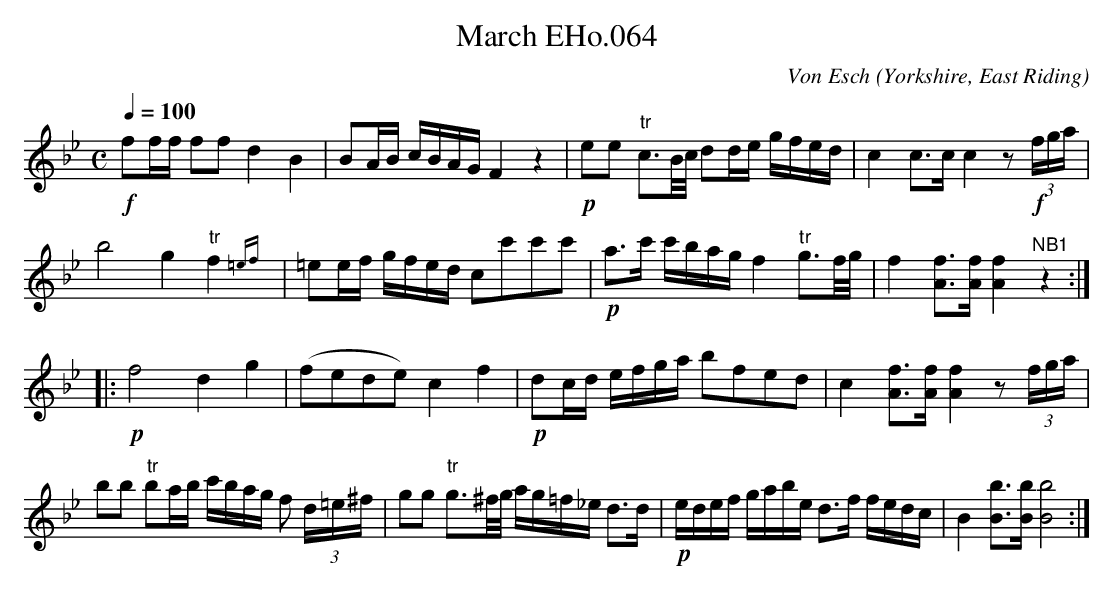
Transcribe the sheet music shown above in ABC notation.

X:1
T:March EHo.064
M:C
L:1/8
Q:1/4=100
C:Von Esch
O:Yorkshire, East Riding
K:Bb
!f!ff/f/ ff d2B2|BA/B/ c/B/A/G/F2z2|!p!ee "tr"c>B/c// dd/e/ g/f/e/d/|c2c>cc2z!f!(3f/g/a/|
b4g2"tr"f2{=ef}|=ee/f/ g/f/e/d/ cc'c'c'|!p!a>c' c'/b/a/g/f2"tr"g>f/g//|f2[fA]>[fA][f2A2]"^NB1"z2:|
|:!p!f4d2g2|(fede)c2f2|!p!dc/d/ e/f/g/a/ bfed|c2[fA]>[fA] [f2A2]z (3f/g/a/|
bb "tr"ba/b/ c'/b/a/g/ f (3d/=e/^f/|gg "tr"g>^f/g// a/g/=f/_e/ d>d|!p!e/d/e/f/ g/a/b/e/ d>f f/e/d/c/|B2[bB]>[bB] [b4B4]:|
